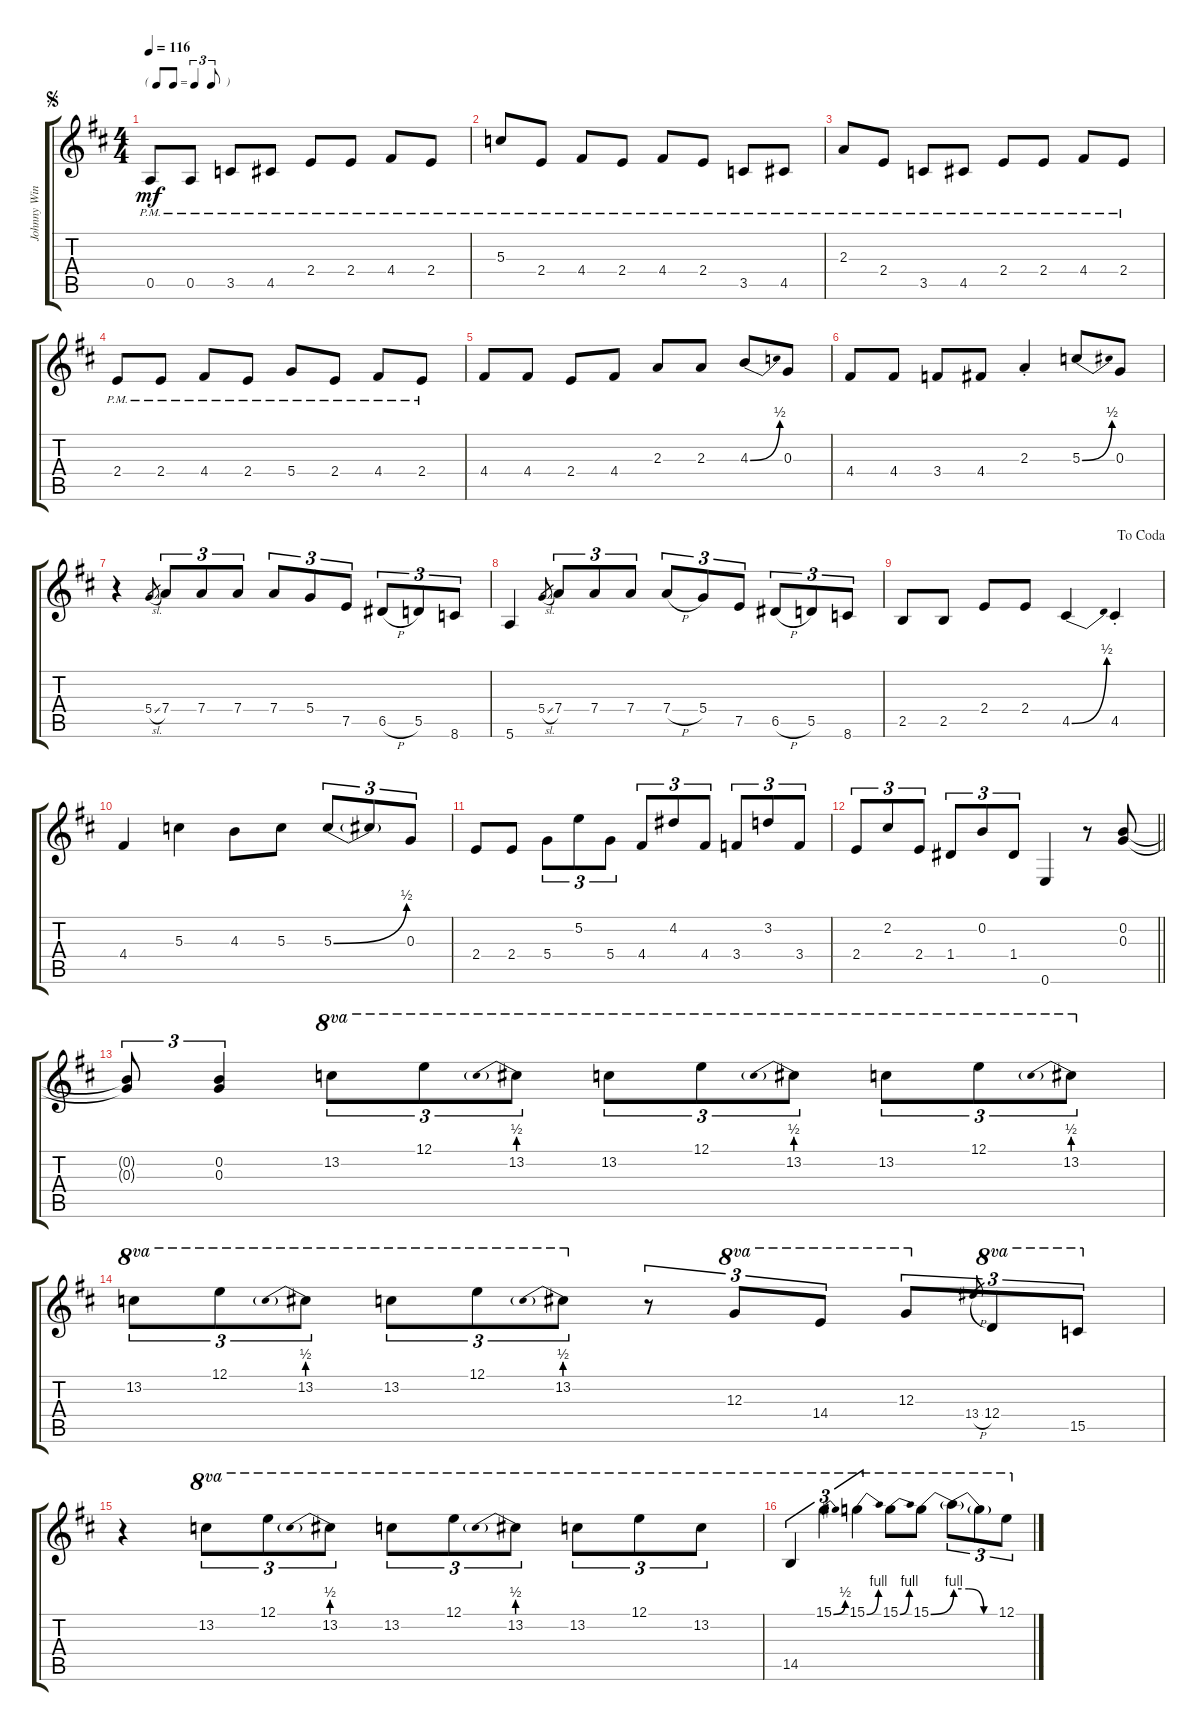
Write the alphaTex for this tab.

\track ("Johnny Winter - Electric Guitar" "Johnny Win") {instrument electricguitarclean}
\staff {score tabs}
\tuning (E4 B3 G3 D3 A2 E2) {hide}
\ts (4 4)
\tf triplet8th
\jump segno
\tempo 116
\clef g2
\ks d
0.5{pm}.8{dy mf} 0.5{pm}.8 3.5{pm}.8 4.5{pm}.8 2.4{pm}.8 2.4{pm}.8 4.4{pm}.8 2.4{pm}.8 |
5.3{pm}.8 2.4{pm}.8 4.4{pm}.8 2.4{pm}.8 4.4{pm}.8 2.4{pm}.8 3.5{pm}.8 4.5{pm}.8 |
2.3{pm}.8 2.4{pm}.8 3.5{pm}.8 4.5{pm}.8 2.4{pm}.8 2.4{pm}.8 4.4{pm}.8 2.4{pm}.8 |
2.4{pm}.8 2.4{pm}.8 4.4{pm}.8 2.4{pm}.8 5.4{pm}.8 2.4{pm}.8 4.4{pm}.8 2.4{pm}.8 |
4.4.8 4.4.8 2.4.8 4.4.8 2.3.8 2.3.8 4.3{be (bend 0 0 60 2)}.8 0.3.8 |
4.4.8 4.4.8 3.4.8 4.4.8 2.3{st}.4 5.3{be (bend 0 0 60 2)}.8 0.3.8 |
r.4 5.4{sl}.8{gr} 7.4.8{tu (3 2)} 7.4.8{tu (3 2)} 7.4.8{tu (3 2)} 7.4.8{tu (3 2)} 5.4.8{tu (3 2)} 7.5.8{tu (3 2)} 6.5{h}.8{tu (3 2)} 5.5.8{tu (3 2)} 8.6.8{tu (3 2)} |
5.6.4 5.4{sl}.8{gr} 7.4.8{tu (3 2)} 7.4.8{tu (3 2)} 7.4.8{tu (3 2)} 7.4{h}.8{tu (3 2)} 5.4.8{tu (3 2)} 7.5.8{tu (3 2)} 6.5{h}.8{tu (3 2)} 5.5.8{tu (3 2)} 8.6.8{tu (3 2)} |
\jump dacoda
2.5.8 2.5.8 2.4.8 2.4.8 4.5{be (bend 0 0 60 2)}.4 4.5{st}.4 |
4.4.4 5.3.4 4.3.8 5.3.8 5.3{be (bend 0 0 60 2)}.8{tu (3 2)} 5.3{t}.8{tu (3 2)} 0.3.8{tu (3 2)} |
2.4.8 2.4.8 5.4.8{tu (3 2)} 5.2.8{tu (3 2)} 5.4.8{tu (3 2)} 4.4.8{tu (3 2)} 4.2.8{tu (3 2)} 4.4.8{tu (3 2)} 3.4.8{tu (3 2)} 3.2.8{tu (3 2)} 3.4.8{tu (3 2)} |
\barLineRight lightlight
2.4.8{tu (3 2)} 2.2.8{tu (3 2)} 2.4.8{tu (3 2)} 1.4.8{tu (3 2)} 0.2.8{tu (3 2)} 1.4.8{tu (3 2)} 0.6.4 r.8 (0.2 0.3).8 |
(0.2{t} 0.3{t}).8{tu (3 2)} (0.2 0.3).4{tu (3 2)} 13.2.8{tu (3 2) ot 8va} 12.1.8{tu (3 2) ot 8va} 13.2{be (prebend 0 2 60 2)}.8{tu (3 2) ot 8va} 13.2.8{tu (3 2) ot 8va} 12.1.8{tu (3 2) ot 8va} 13.2{be (prebend 0 2 60 2)}.8{tu (3 2) ot 8va} 13.2.8{tu (3 2) ot 8va} 12.1.8{tu (3 2) ot 8va} 13.2{be (prebend 0 2 60 2)}.8{tu (3 2) ot 8va} |
13.2.8{tu (3 2) ot 8va} 12.1.8{tu (3 2) ot 8va} 13.2{be (prebend 0 2 60 2)}.8{tu (3 2) ot 8va} 13.2.8{tu (3 2) ot 8va} 12.1.8{tu (3 2) ot 8va} 13.2{be (prebend 0 2 60 2)}.8{tu (3 2) ot 8va} r.8{tu (3 2)} 12.3.8{tu (3 2) ot 8va} 14.4.8{tu (3 2) ot 8va} 12.3.8{tu (3 2) ot 8va} 13.4{h}.8{gr} 12.4.8{tu (3 2) ot 8va} 15.5.8{tu (3 2) ot 8va} |
r.4 13.2.8{tu (3 2) ot 8va} 12.1.8{tu (3 2) ot 8va} 13.2{be (prebend 0 2 60 2)}.8{tu (3 2) ot 8va} 13.2.8{tu (3 2) ot 8va} 12.1.8{tu (3 2) ot 8va} 13.2{be (prebend 0 2 60 2)}.8{tu (3 2) ot 8va} 13.2.8{tu (3 2) ot 8va} 12.1.8{tu (3 2) ot 8va} 13.2.8{tu (3 2) ot 8va} |
14.5.4{tu (3 2) ot 8va} 15.1{be (bend 0 0 60 2)}.4{tu (3 2) ot 8va} 15.1{be (bend 0 0 60 4)}.4{tu (3 2) ot 8va} 15.1{be (bend 0 0 60 4)}.8{ot 8va} 15.1{be (bend 0 0 60 4)}.8{ot 8va} 15.1{be (custom 0 4 20 4 40 0 60 0) t}.8{tu (3 2) ot 8va} 15.1{t}.8{tu (3 2) ot 8va} 12.1.8{tu (3 2) ot 8va}
